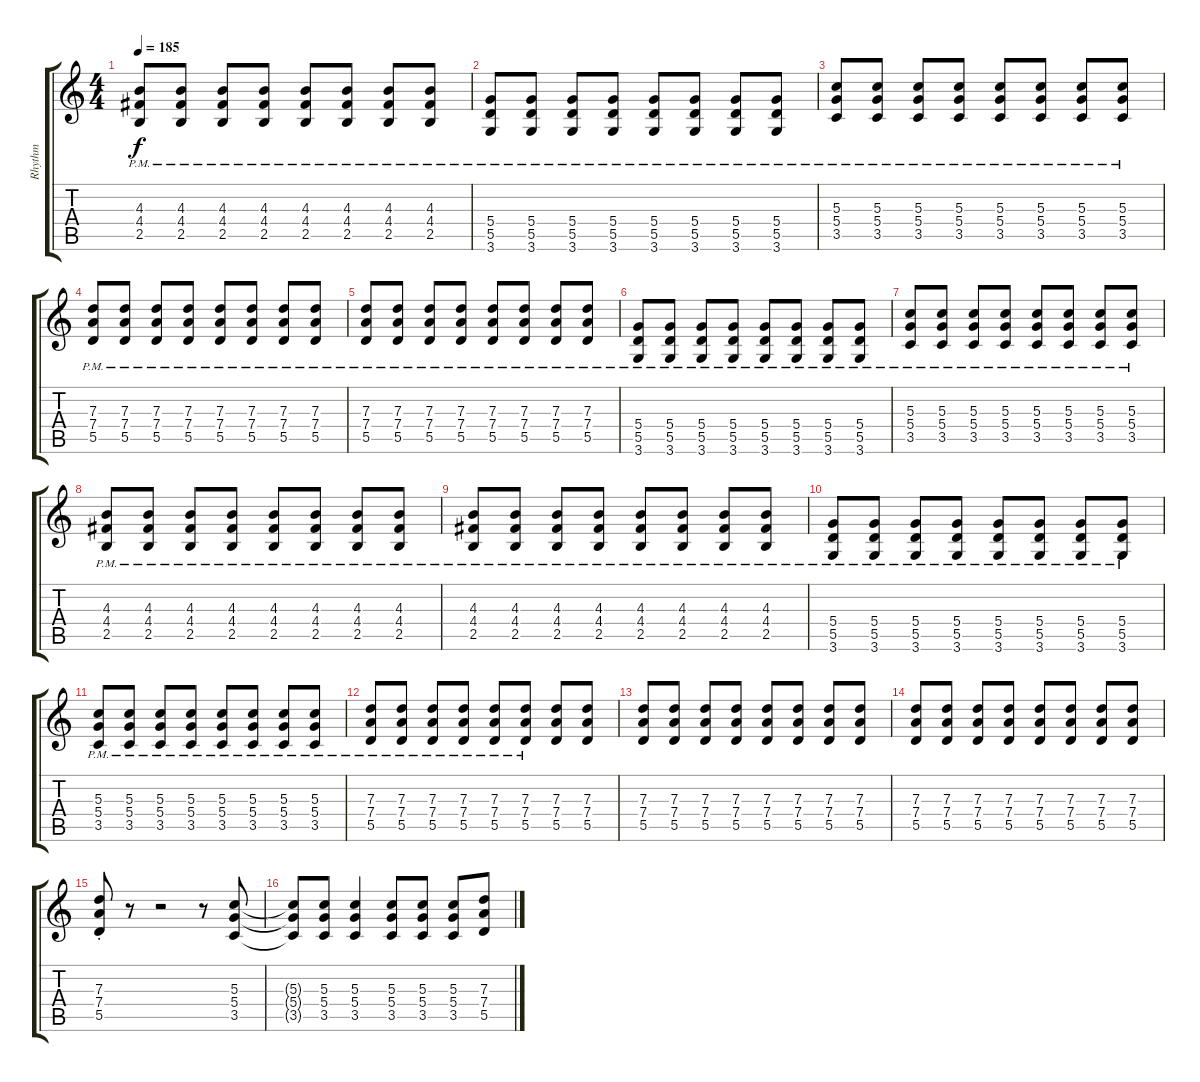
\track ("Rhythm" "Rhythm") {instrument distortionguitar}
\staff {score tabs}
\tuning (E4 B3 G3 D3 A2 E2) {hide}
\ts (4 4)
\tempo 185
\clef g2
\ks c
(4.3{pm} 4.4{pm} 2.5{pm}).8{dy f} (4.3{pm} 4.4{pm} 2.5{pm}).8 (4.3{pm} 4.4{pm} 2.5{pm}).8 (4.3{pm} 4.4{pm} 2.5{pm}).8 (4.3{pm} 4.4{pm} 2.5{pm}).8 (4.3{pm} 4.4{pm} 2.5{pm}).8 (4.3{pm} 4.4{pm} 2.5{pm}).8 (4.3{pm} 4.4{pm} 2.5{pm}).8 |
(5.4{pm} 5.5{pm} 3.6{pm}).8 (5.4{pm} 5.5{pm} 3.6{pm}).8 (5.4{pm} 5.5{pm} 3.6{pm}).8 (5.4{pm} 5.5{pm} 3.6{pm}).8 (5.4{pm} 5.5{pm} 3.6{pm}).8 (5.4{pm} 5.5{pm} 3.6{pm}).8 (5.4{pm} 5.5{pm} 3.6{pm}).8 (5.4{pm} 5.5{pm} 3.6{pm}).8 |
(5.3{pm} 5.4{pm} 3.5{pm}).8 (5.3{pm} 5.4{pm} 3.5{pm}).8 (5.3{pm} 5.4{pm} 3.5{pm}).8 (5.3{pm} 5.4{pm} 3.5{pm}).8 (5.3{pm} 5.4{pm} 3.5{pm}).8 (5.3{pm} 5.4{pm} 3.5{pm}).8 (5.3{pm} 5.4{pm} 3.5{pm}).8 (5.3{pm} 5.4{pm} 3.5{pm}).8 |
(7.3{pm} 7.4{pm} 5.5{pm}).8 (7.3{pm} 7.4{pm} 5.5{pm}).8 (7.3{pm} 7.4{pm} 5.5{pm}).8 (7.3{pm} 7.4{pm} 5.5{pm}).8 (7.3{pm} 7.4{pm} 5.5{pm}).8 (7.3{pm} 7.4{pm} 5.5{pm}).8 (7.3{pm} 7.4{pm} 5.5{pm}).8 (7.3{pm} 7.4{pm} 5.5{pm}).8 |
(7.3{pm} 7.4{pm} 5.5{pm}).8 (7.3{pm} 7.4{pm} 5.5{pm}).8 (7.3{pm} 7.4{pm} 5.5{pm}).8 (7.3{pm} 7.4{pm} 5.5{pm}).8 (7.3{pm} 7.4{pm} 5.5{pm}).8 (7.3{pm} 7.4{pm} 5.5{pm}).8 (7.3{pm} 7.4{pm} 5.5{pm}).8 (7.3{pm} 7.4{pm} 5.5{pm}).8 |
(5.4{pm} 5.5{pm} 3.6{pm}).8 (5.4{pm} 5.5{pm} 3.6{pm}).8 (5.4{pm} 5.5{pm} 3.6{pm}).8 (5.4{pm} 5.5{pm} 3.6{pm}).8 (5.4{pm} 5.5{pm} 3.6{pm}).8 (5.4{pm} 5.5{pm} 3.6{pm}).8 (5.4{pm} 5.5{pm} 3.6{pm}).8 (5.4{pm} 5.5{pm} 3.6{pm}).8 |
(5.3{pm} 5.4{pm} 3.5{pm}).8 (5.3{pm} 5.4{pm} 3.5{pm}).8 (5.3{pm} 5.4{pm} 3.5{pm}).8 (5.3{pm} 5.4{pm} 3.5{pm}).8 (5.3{pm} 5.4{pm} 3.5{pm}).8 (5.3{pm} 5.4{pm} 3.5{pm}).8 (5.3{pm} 5.4{pm} 3.5{pm}).8 (5.3{pm} 5.4{pm} 3.5{pm}).8 |
(4.3{pm} 4.4{pm} 2.5{pm}).8 (4.3{pm} 4.4{pm} 2.5{pm}).8 (4.3{pm} 4.4{pm} 2.5{pm}).8 (4.3{pm} 4.4{pm} 2.5{pm}).8 (4.3{pm} 4.4{pm} 2.5{pm}).8 (4.3{pm} 4.4{pm} 2.5{pm}).8 (4.3{pm} 4.4{pm} 2.5{pm}).8 (4.3{pm} 4.4{pm} 2.5{pm}).8 |
(4.3{pm} 4.4{pm} 2.5{pm}).8 (4.3{pm} 4.4{pm} 2.5{pm}).8 (4.3{pm} 4.4{pm} 2.5{pm}).8 (4.3{pm} 4.4{pm} 2.5{pm}).8 (4.3{pm} 4.4{pm} 2.5{pm}).8 (4.3{pm} 4.4{pm} 2.5{pm}).8 (4.3{pm} 4.4{pm} 2.5{pm}).8 (4.3{pm} 4.4{pm} 2.5{pm}).8 |
(5.4{pm} 5.5{pm} 3.6{pm}).8 (5.4{pm} 5.5{pm} 3.6{pm}).8 (5.4{pm} 5.5{pm} 3.6{pm}).8 (5.4{pm} 5.5{pm} 3.6{pm}).8 (5.4{pm} 5.5{pm} 3.6{pm}).8 (5.4{pm} 5.5{pm} 3.6{pm}).8 (5.4{pm} 5.5{pm} 3.6{pm}).8 (5.4{pm} 5.5{pm} 3.6{pm}).8 |
(5.3{pm} 5.4{pm} 3.5{pm}).8 (5.3{pm} 5.4{pm} 3.5{pm}).8 (5.3{pm} 5.4{pm} 3.5{pm}).8 (5.3{pm} 5.4{pm} 3.5{pm}).8 (5.3{pm} 5.4{pm} 3.5{pm}).8 (5.3{pm} 5.4{pm} 3.5{pm}).8 (5.3{pm} 5.4{pm} 3.5{pm}).8 (5.3{pm} 5.4{pm} 3.5{pm}).8 |
(7.3{pm} 7.4{pm} 5.5{pm}).8 (7.3{pm} 7.4{pm} 5.5{pm}).8 (7.3{pm} 7.4{pm} 5.5{pm}).8 (7.3{pm} 7.4{pm} 5.5{pm}).8 (7.3{pm} 7.4{pm} 5.5{pm}).8 (7.3{pm} 7.4{pm} 5.5{pm}).8 (7.3 7.4 5.5).8 (7.3 7.4 5.5).8 |
(7.3 7.4 5.5).8 (7.3 7.4 5.5).8 (7.3 7.4 5.5).8 (7.3 7.4 5.5).8 (7.3 7.4 5.5).8 (7.3 7.4 5.5).8 (7.3 7.4 5.5).8 (7.3 7.4 5.5).8 |
(7.3 7.4 5.5).8 (7.3 7.4 5.5).8 (7.3 7.4 5.5).8 (7.3 7.4 5.5).8 (7.3 7.4 5.5).8 (7.3 7.4 5.5).8 (7.3 7.4 5.5).8 (7.3 7.4 5.5).8 |
(7.3{st} 7.4 5.5).8 r.8 r.2 r.8 (5.3 5.4 3.5).8 |
(5.3{t} 5.4{t} 3.5{t}).8 (5.3 5.4 3.5).8 (5.3 5.4 3.5).4 (5.3 5.4 3.5).8 (5.3 5.4 3.5).8 (5.3 5.4 3.5).8 (7.3 7.4 5.5).8
